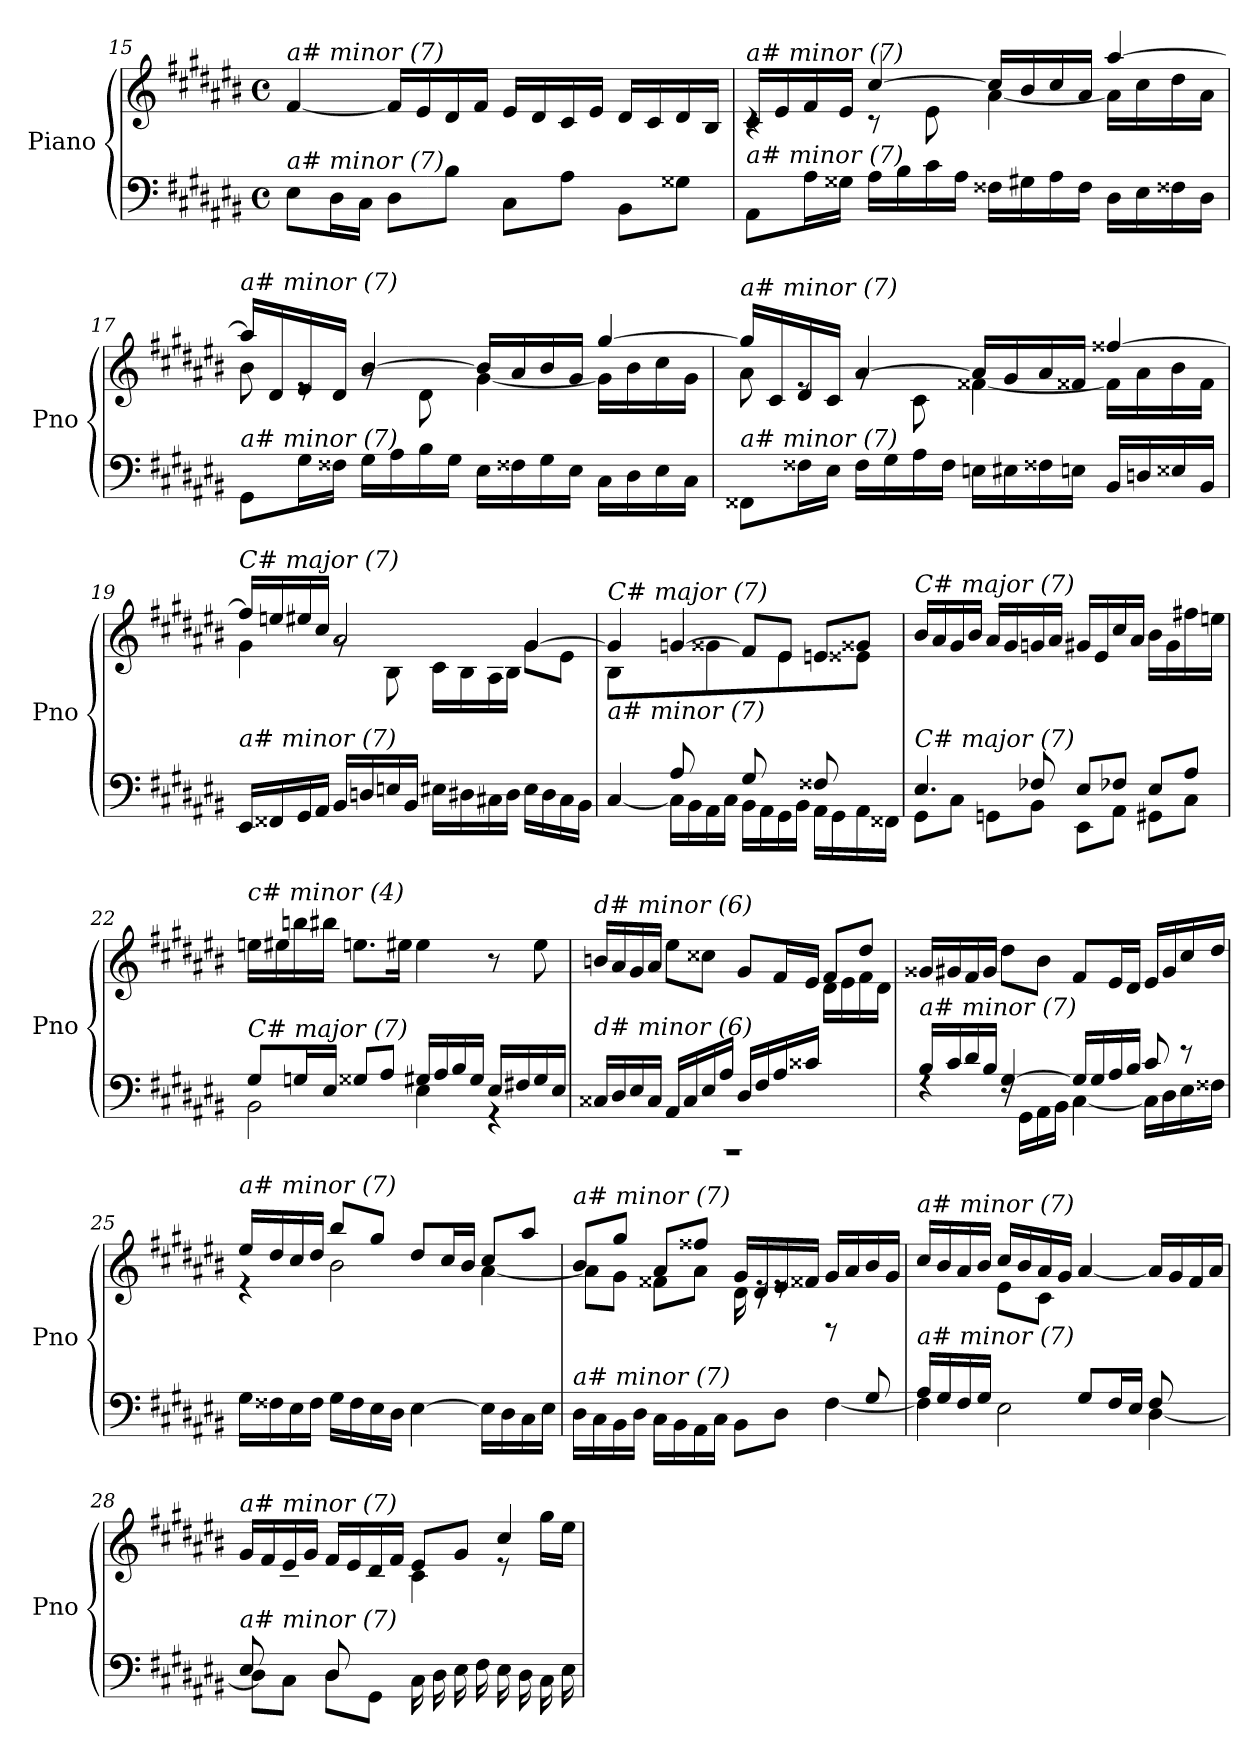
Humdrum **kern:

**kern	**kern
*part1	*part1
*staff2	*staff1
*I"Piano	*
*I'Pno	*
*clefF4	*clefG2
*k[f#c#g#d#a#e#b#]	*k[f#c#g#d#a#e#b#]
*M4/4	*M4/4
*met(c)	*met(c)
=15	=15
!	!LO:TX:i:t=a# minor (7)
!LO:TX:i:t=a# minor (7)	!
8E#\L	[4f#/
16D#\L	.
16C#\JJ	.
8D#\L	16f#/LL]
.	16e#/
8B#\J	16d#/
.	16f#/JJ
8C#\L	16e#/LL
.	16d#/
8A#\J	16c#/
.	16e#/JJ
8BB#\L	16d#/LL
.	16c#/
8G##X\J	16d#/
.	16B#/JJ
!!LO:PB:g=z
=16	=16
*	*^
!	!LO:TX:i:t=a# minor (7)	!
!LO:TX:i:t=a# minor (7)	!	!
8AA#\L	16c#/LL	4rc
.	16e#/	.
16A#\L	16f#/	.
16G##X\JJ	16e#/JJ	.
16A#\LL	[4cc#/	8r
16B#\	.	.
16c#\	.	8e#\
16A#\JJ	.	.
16F##X\LL	16cc#/LL]	[4a#\
16G#X\	16b#/	.
16A#\	16cc#/	.
16F##\JJ	16a#/JJ	.
16D#\LL	[4aa#/	16a#\LL]
16E#\	.	16cc#\
16F##X\	.	16dd#\
16D#\JJ	.	16a#\JJ
=17	=17	=17
!	!LO:TX:i:t=a# minor (7)	!
!LO:TX:i:t=a# minor (7)	!	!
8GG#\L	16aa#/LL]	8b#\
.	16d#/	.
16G#\L	16e#/	8re
16F##X\JJ	16d#/JJ	.
16G#\LL	[4b#/	8rg
16A#\	.	.
16B#\	.	8d#\
16G#\JJ	.	.
16E#\LL	16b#/LL]	[4g#\
16F##X\	16a#/	.
16G#\	16b#/	.
16E#\JJ	16g#/JJ	.
16C#\LL	[4gg#/	16g#\LL]
16D#\	.	16b#\
16E#\	.	16cc#\
16C#\JJ	.	16g#\JJ
!!LO:LB:g=z	!!
=18	=18	=18
!	!LO:TX:i:t=a# minor (7)	!
!LO:TX:i:t=a# minor (7)	!	!
8FF##X\L	16gg#/LL]	8a#\
.	16c#/	.
16F##X\L	16d#/	8re
16E#\JJ	16c#/JJ	.
16F##\LL	[4a#/	8rg
16G#\	.	.
16A#\	.	8c#\
16F##\JJ	.	.
16Eni\LL	16a#/LL]	[4f##X\
16E#\	16g#/	.
16F##X\	16a#/	.
16Eni\JJ	16f##X/JJ	.
16BB#/LL	[4ff##X/	16f##\LL]
16Dni/	.	16a#\
16E##Xi/	.	16b#\
16BB#/JJ	.	16f##\JJ
=19	=19	=19
!	!LO:TX:i:t=C# major (7)	!
!LO:TX:i:t=a# minor (7)	!	!
16EE#/LL	16ff##/LL]	4g#\
16FF##X/	16eeni/	.
16GG#/	16ee#/	.
16AA#/JJ	16cc#/JJ	.
16BB#/LL	2a#/	8rg
16Dni/	.	.
16Eni/	.	8B#\
16BB#/JJ	.	.
16E#\LL	.	16c#\LL
16D#X\	.	16B#\
16C#X\	.	16A#\
16D#\JJ	.	16B#\JJ
16E#\LL	[4g#/	8g#\L
16D#\	.	.
16C#\	.	8e#\J
16BB#\JJ	.	.
!!LO:LB:g=z	!!
=20	=20	=20
*^	*	*
!	!	!LO:TX:i:t=C# major (7)	!
!LO:TX:i:t=a# minor (7)	!	!	!
8ryy	[4C#/	4g#/]	8B#\L
16A#/L	.	.	4ryy
16G#/JJ	.	.	.
8A#/L	16C#\LL]	[4gni/	.
.	16BB#\	.	.
8ryy	16AA#\	.	8g##Xi\J
.	16C#\JJ	.	.
8G#/L	16BB#\LL	8f##/L]	8ryy
.	16AA#\	.	.
8ryy	16GG#\	8e#/J	8e#\J
.	16BB#\JJ	.	.
8F##X/L	16AA#\LL	8eni/L	8ryy
.	16GG#\	.	.
8ryy	16AA#\	8g##Xi/J	8e##Xi\J
.	16FF##X\JJ	.	.
*	*	*v	*v
=21	=21	=21
!	!	!LO:TX:i:t=C# major (7)
!LO:TX:i:t=C# major (7)	!	!
4.E#/	8GG#\L	16b#/LL
.	.	16a#/
.	8C#\J	16g#/
.	.	16b#/JJ
.	8GGni\L	16a#/LL
.	.	16g#/
8F-Xi/	8BB#\J	16gni/
.	.	16a#/JJ
8E#/L	8EE#\L	16g#/LL
.	.	16e#/
8F-Xi/J	8AA#\J	16cc#/
.	.	16a#/JJ
8E#/L	8GG#\L	16b#\LL
.	.	16g#\
8A#/J	8C#\J	16ff#X\
.	.	16eeni\JJ
=22	=22	=22
!	!	!LO:TX:i:t=c# minor (4)
!LO:TX:i:t=C# major (7)	!	!
8G#/L	2BB#\	16eeni\LL
.	.	16ee#\
16Gni/L	.	16bbni\
16E#/JJ	.	16bb#\JJ
8G##i/L	.	8.eeni\L
8A#/J	.	.
.	.	16ee#\Jk
16G#/LL	4E#\	4ee#\
16A#/	.	.
16B#/	.	.
16G#/JJ	.	.
16E#/LL	4r	8r
16F#X/	.	.
16G#/	.	8ee#\
16E#/JJ	.	.
!!LO:LB:g=z
=23	=23	=23
*	*	*^
!	!	!LO:TX:i:t=d# minor (6)	!
!LO:TX:i:t=d# minor (6)	!	!	!
1rAAA	16C##X/LL	16bn/LL	2.ryy
.	16D#/	16a#/	.
.	16E#/	16g#/	.
.	16C##/JJ	16a#/JJ	.
.	16AA#/LL	8ee#\L	.
.	16C##/	.	.
.	16E#/	8cc##X\J	.
.	16A#/JJ	.	.
.	16D#/LL	8g#/L	.
.	16F#/	.	.
.	16A#/	16f#/L	.
.	16c##X/JJ	16e#/JJ	.
.	4ryy	8f#/L	16d#\LL
.	.	.	16e#\
.	.	8dd#/J	16f#\
.	.	.	16d#\JJ
=24	=24	=24	=24
!	!	!LO:TX:i:t=a# minor (7)	!
!LO:TX:i:t=a# minor (7)	!	!	!
*	*	*v	*v
16B#/LL	4rF	16g##Xi/LL
16c#/	.	16g#/
16d#/	.	16f#/
16B#/JJ	.	16g#/JJ
[4G#/	16rF	8dd#\L
.	16GG#\LL	.
.	16AA#\	8b#\J
.	16BB#\JJ	.
16G#/LL]	[4C#\	8f#/L
16G#/	.	.
16A#/	.	16e#/L
16B#/JJ	.	16d#/JJ
8c#/	16C#\LL]	16e#/LL
.	16D#\	16g#/
8r	16E#\	16cc#/
.	16F##X\JJ	16dd#/JJ
=25	=25	=25
*	*	*^
!	!	!LO:TX:i:t=a# minor (7)	!
!LO:TX:i:t=a# minor (7)	!	!	!
*v	*v	*	*
16G#\LL	16ee#/LL	4r
16F##X\	16dd#/	.
16E#\	16cc#/	.
16F##\JJ	16dd#/JJ	.
16G#\LL	8bb#/L	2b#\
16F##\	.	.
16E#\	8gg#/J	.
16D#\JJ	.	.
[4E#\	8dd#/L	.
.	16cc#/L	.
.	16b#/JJ	.
16E#\LL]	8cc#/L	[4a#\
16D#\	.	.
16C#\	8aa#/J	.
16E#\JJ	.	.
!!LO:LB:g=z	!!
=26	=26	=26
*^	*	*
!	!	!LO:TX:i:t=a# minor (7)	!
!LO:TX:i:t=a# minor (7)	!	!	!
2..ryy	16D#\LL	8b#/L	8a#\L]
.	16C#\	.	.
.	16BB#\	8gg#/J	8g#\J
.	16D#\JJ	.	.
.	16C#\LL	8a#/L	8f##X\L
.	16BB#\	.	.
.	16AA#\	8ff##X/J	8a#\J
.	16C#\JJ	.	.
.	8BB#\L	16g#/LL	16d#\
.	.	16d#/	16re
.	8D#\J	16e#/	8re
.	.	16f##X/JJ	.
.	[4F#\	16g#/LL	8rD
.	.	16a#/	.
8G#/	.	16b#/	8ryy
.	.	16g#/JJ	.
=27	=27	=27	=27
*	*	*	*^
!	!	!LO:TX:i:t=a# minor (7)	!	!
!LO:TX:i:t=a# minor (7)	!	!	!	!
4F#\]	16A#/LL	16cc#/LL	2..ryy	4ryy
.	16G#/	16b#/	.	.
.	16F#/	16a#/	.	.
.	16G#/JJ	16b#/JJ	.	.
2E#\	4ryy	16cc#/LL	.	8e#\L
.	.	16b#/	.	.
.	.	16a#/	.	8c#\J
.	.	16g#/JJ	.	.
.	8G#/L	[4a#/	.	2ryy
.	16F#/L	.	.	.
.	16E#/JJ	.	.	.
8F#/L	[4D#\	16a#/LL]	.	.
.	.	16g#/	.	.
8ryy	.	16f#/	8d#\J	.
.	.	16a#/JJ	.	.
=28	=28	=28	=28	=28
*	*^	*	*	*^
!	!	!	!LO:TX:i:t=a# minor (7)	!	!	!
!LO:TX:i:t=a# minor (7)	!	!	!	!	!	!
2ryy	8E#/L	8D#\L]	16g#/LL	2ryy	8ryy	2ryy
.	.	.	16f#/	.	.	.
.	8ryy	8C#\J	16e#/	.	8c#\J	.
.	.	.	16g#/JJ	.	.	.
.	8D#/L	8D#\L	16f#/LL	.	8ryy	.
.	.	.	16e#/	.	.	.
.	8ryy	8GG#\J	16d#/	.	8B#\J	.
.	.	.	16f#/JJ	.	.	.
2ryy	16C#\LL	2ryy	8e#/L	4c#\	2ryy	2ryy
.	16D#\	.	.	.	.	.
.	16E#\	.	8g#/J	.	.	.
.	16F#\JJ	.	.	.	.	.
.	16E#\LL	.	4cc#/	8r	.	.
.	16D#\	.	.	.	.	.
.	16C#\	.	.	16gg#\LL	.	.
.	16E#\JJ	.	.	16ee#\JJ	.	.
*v	*v	*v	*	*	*	*
*	*v	*v	*v	*v
=	=
*-	*-
